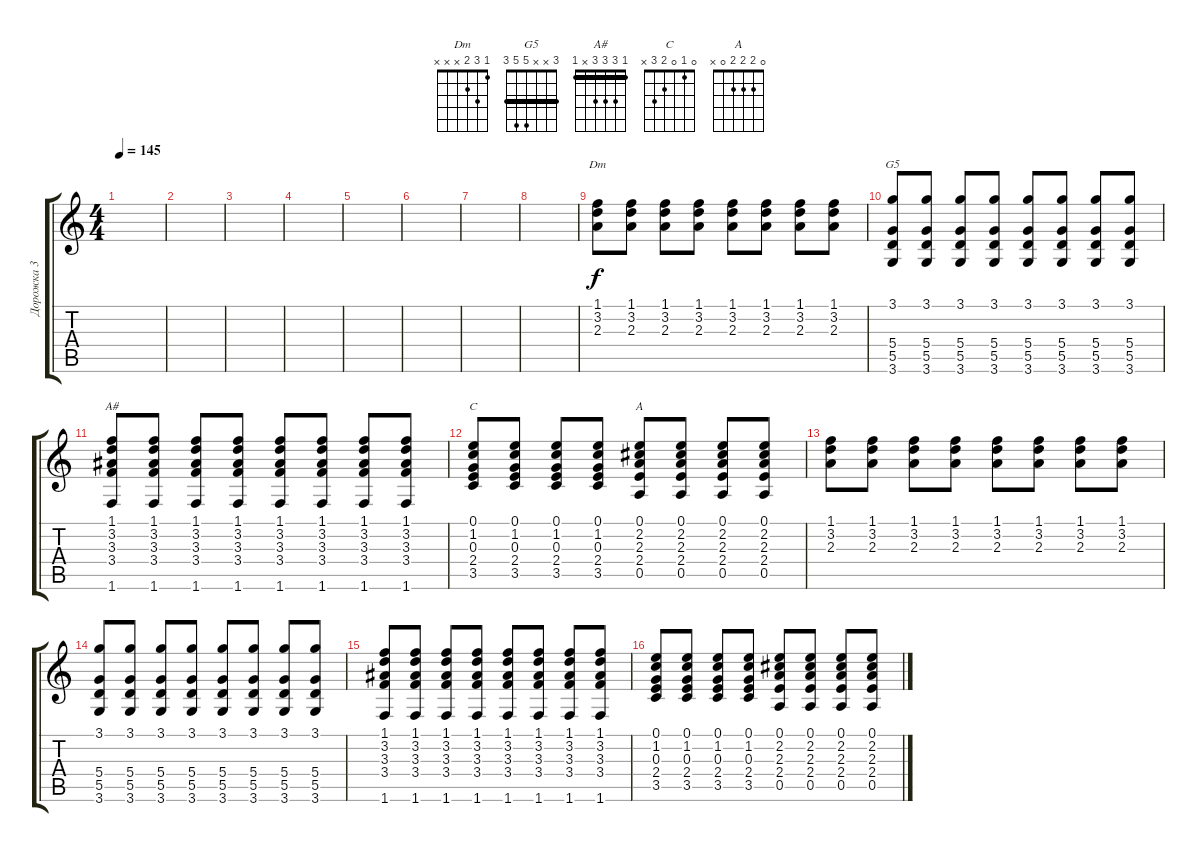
\track ("Дорожка 3" "Дорожка 3") {instrument overdrivenguitar}
\staff {score tabs}
\tuning (E4 B3 G3 D3 A2 E2) {hide}
\chord ("Dm" 1 3 2 x x x)
\chord ("G5" 3 x x 5 5 3) {barre 3}
\chord ("A#" 1 3 3 3 x 1) {barre 1}
\chord ("C" 0 1 0 2 3 x)
\chord ("A" 0 2 2 2 0 x)
\ts (4 4)
\tempo 145
\clef g2
\ks c
|
|
|
|
|
|
|
|
(1.1 3.2 2.3).8{ch "Dm"} (1.1 3.2 2.3).8 (1.1 3.2 2.3).8 (1.1 3.2 2.3).8 (1.1 3.2 2.3).8 (1.1 3.2 2.3).8 (1.1 3.2 2.3).8 (1.1 3.2 2.3).8 |
(3.1 5.4 5.5 3.6).8{ch "G5"} (3.1 5.4 5.5 3.6).8 (3.1 5.4 5.5 3.6).8 (3.1 5.4 5.5 3.6).8 (3.1 5.4 5.5 3.6).8 (3.1 5.4 5.5 3.6).8 (3.1 5.4 5.5 3.6).8 (3.1 5.4 5.5 3.6).8 |
(1.1 3.2 3.3 3.4 1.6).8{ch "A#"} (1.1 3.2 3.3 3.4 1.6).8 (1.1 3.2 3.3 3.4 1.6).8 (1.1 3.2 3.3 3.4 1.6).8 (1.1 3.2 3.3 3.4 1.6).8 (1.1 3.2 3.3 3.4 1.6).8 (1.1 3.2 3.3 3.4 1.6).8 (1.1 3.2 3.3 3.4 1.6).8 |
(0.1 1.2 0.3 2.4 3.5).8{ch "C"} (0.1 1.2 0.3 2.4 3.5).8 (0.1 1.2 0.3 2.4 3.5).8 (0.1 1.2 0.3 2.4 3.5).8 (0.1 2.2 2.3 2.4 0.5).8{ch "A"} (0.1 2.2 2.3 2.4 0.5).8 (0.1 2.2 2.3 2.4 0.5).8 (0.1 2.2 2.3 2.4 0.5).8 |
(1.1 3.2 2.3).8 (1.1 3.2 2.3).8 (1.1 3.2 2.3).8 (1.1 3.2 2.3).8 (1.1 3.2 2.3).8 (1.1 3.2 2.3).8 (1.1 3.2 2.3).8 (1.1 3.2 2.3).8 |
(3.1 5.4 5.5 3.6).8 (3.1 5.4 5.5 3.6).8 (3.1 5.4 5.5 3.6).8 (3.1 5.4 5.5 3.6).8 (3.1 5.4 5.5 3.6).8 (3.1 5.4 5.5 3.6).8 (3.1 5.4 5.5 3.6).8 (3.1 5.4 5.5 3.6).8 |
(1.1 3.2 3.3 3.4 1.6).8 (1.1 3.2 3.3 3.4 1.6).8 (1.1 3.2 3.3 3.4 1.6).8 (1.1 3.2 3.3 3.4 1.6).8 (1.1 3.2 3.3 3.4 1.6).8 (1.1 3.2 3.3 3.4 1.6).8 (1.1 3.2 3.3 3.4 1.6).8 (1.1 3.2 3.3 3.4 1.6).8 |
(0.1 1.2 0.3 2.4 3.5).8 (0.1 1.2 0.3 2.4 3.5).8 (0.1 1.2 0.3 2.4 3.5).8 (0.1 1.2 0.3 2.4 3.5).8 (0.1 2.2 2.3 2.4 0.5).8 (0.1 2.2 2.3 2.4 0.5).8 (0.1 2.2 2.3 2.4 0.5).8 (0.1 2.2 2.3 2.4 0.5).8
